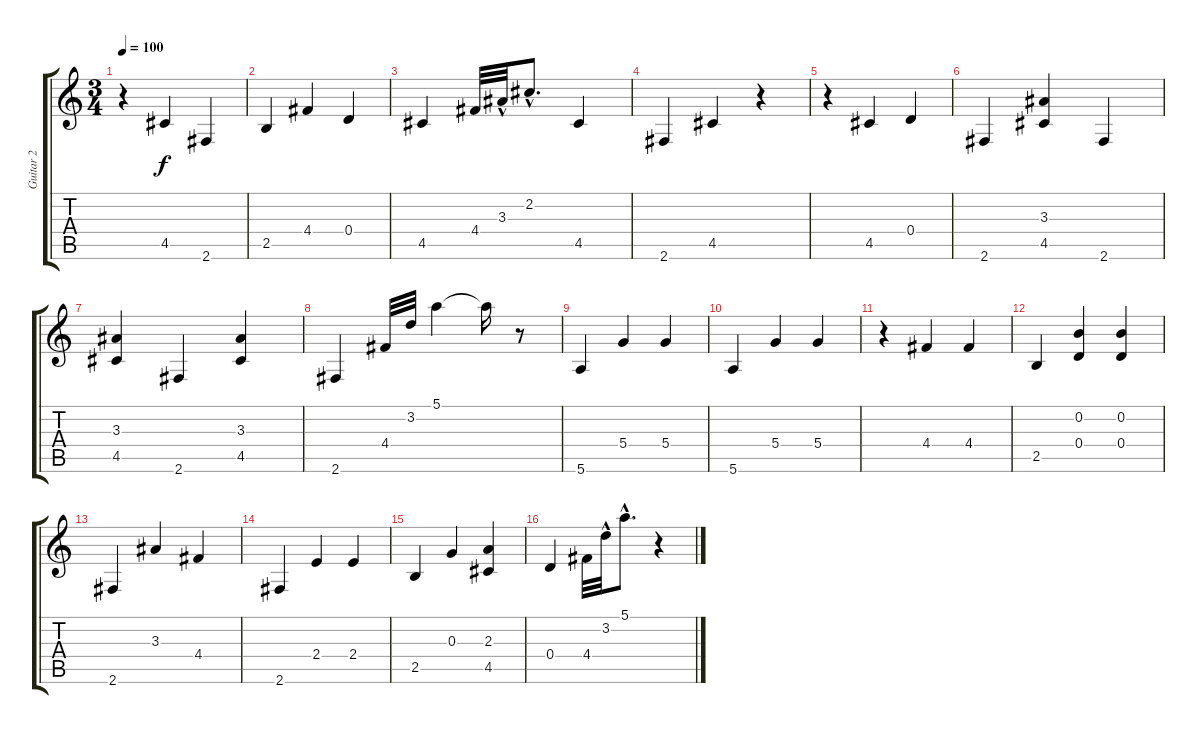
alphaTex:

\track ("Guitar 2" "Guitar 2") {instrument acousticguitarnylon}
\staff {score tabs}
\tuning (E4 B3 G3 D3 A2 E2) {hide}
\ts (3 4)
\tempo 100
\clef g2
\ks c
r.4{dy f} 4.5.4 2.6.4 |
2.5.4 4.4.4 0.4.4 |
4.5.4 4.4.32 3.3{hac}.32 2.2{hac}.8{d} 4.5.4 |
2.6.4 4.5.4 r.4 |
r.4 4.5.4 0.4.4 |
2.6.4 (3.3 4.5).4 2.6.4 |
(3.3 4.5).4 2.6.4 (3.3 4.5).4 |
2.6.4 4.4.32 3.2.32 5.1.4 5.1{t}.16 r.8 |
5.6.4 5.4.4 5.4.4 |
5.6.4 5.4.4 5.4.4 |
r.4 4.4.4 4.4.4 |
2.5.4 (0.2 0.4).4 (0.2 0.4).4 |
2.6.4 3.3.4 4.4.4 |
2.6.4 2.4.4 2.4.4 |
2.5.4 0.3.4 (2.3 4.5).4 |
0.4.4 4.4.32 3.2{hac}.32 5.1{hac}.8{d} r.4
